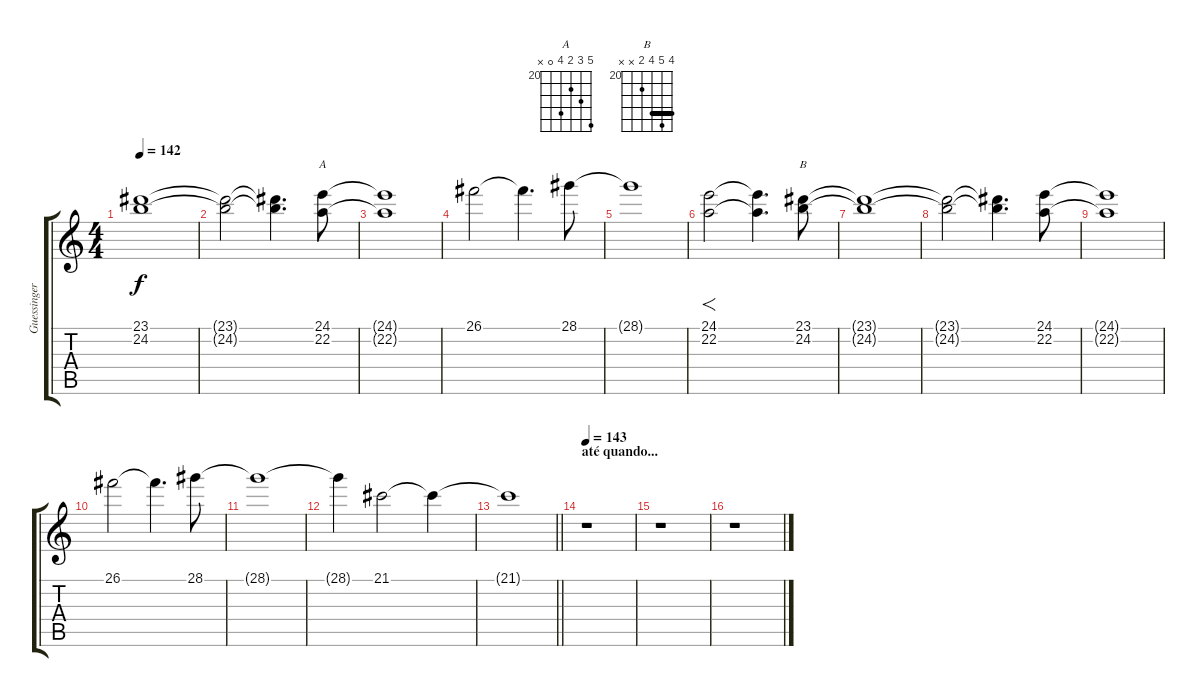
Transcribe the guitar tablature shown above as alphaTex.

\track ("Guessinger" "Guessinger") {instrument pad2warm}
\staff {score tabs}
\tuning (E4 B3 G3 D3 A2 E2) {hide}
\chord ("A" 24 22 21 23 0 x) {firstfret 20}
\chord ("B" 23 24 23 21 x x) {firstfret 20 barre 23}
\ts (4 4)
\tempo 142
\clef g2
\ks c
(23.1{t} 24.2{t}).1{dy f} |
(23.1{t} 24.2{t}).2 (23.1{t} 24.2{t}).4{d} (24.1 22.2).8{ch "A"} |
(24.1{t} 22.2{t}).1 |
26.1.2 26.1{t}.4{d} 28.1.8 |
28.1{t}.1 |
(24.1 22.2).2{f} (24.1{t} 22.2{t}).4{d} (23.1 24.2).8{ch "B"} |
(23.1{t} 24.2{t}).1 |
(23.1{t} 24.2{t}).2 (23.1{t} 24.2{t}).4{d} (24.1 22.2).8 |
(24.1{t} 22.2{t}).1 |
26.1.2 26.1{t}.4{d} 28.1.8 |
28.1{t}.1 |
28.1{t}.4 21.1.2 21.1{t}.4 |
\barLineRight lightlight
21.1{t}.1 |
\section ("" "até quando...")
\tempo 143
r.1 |
r.1 |
r.1
